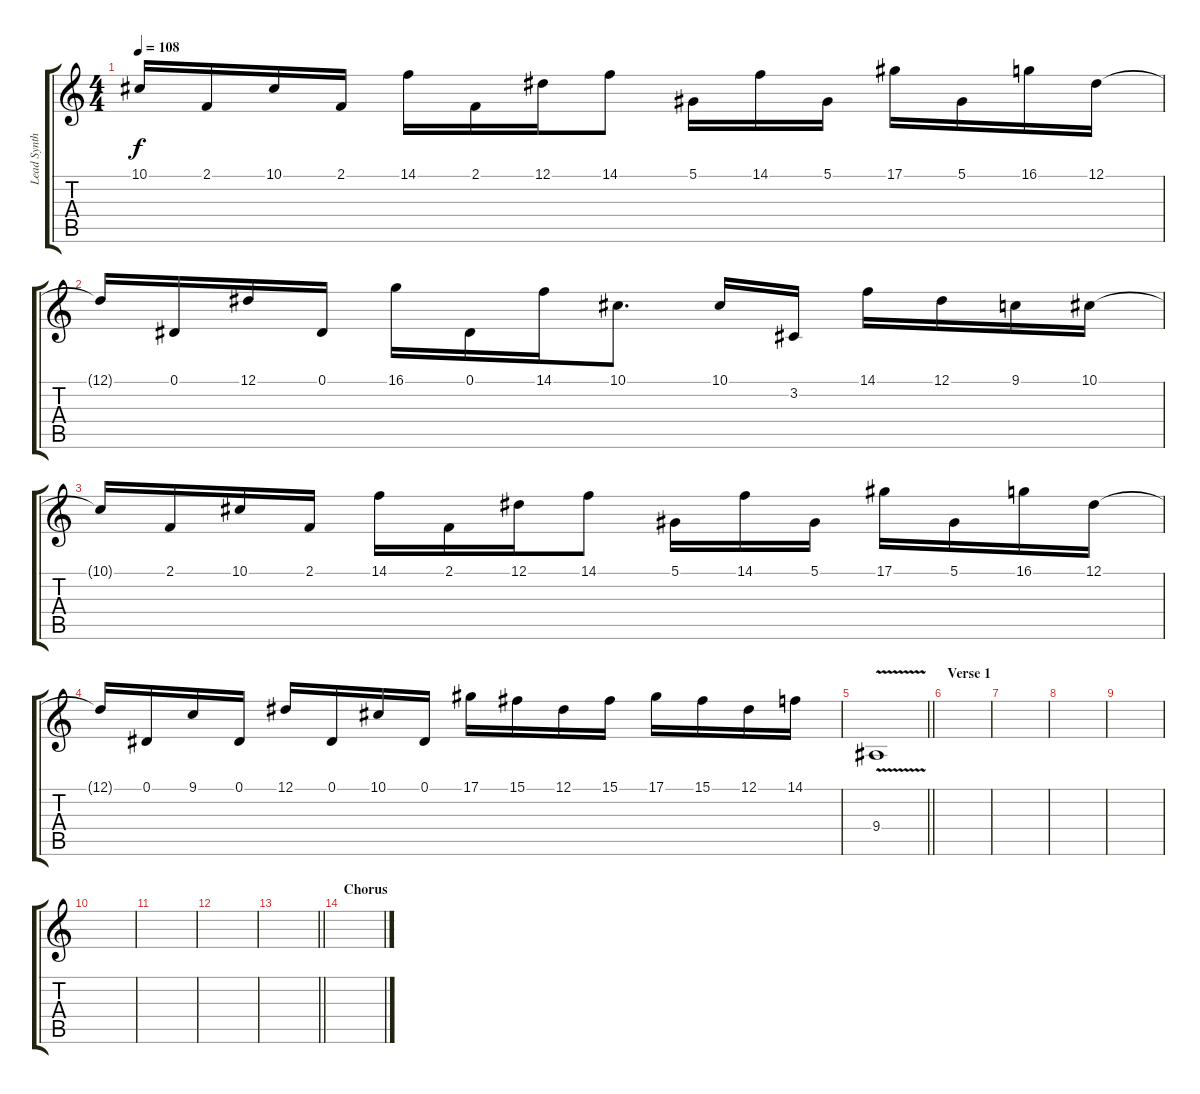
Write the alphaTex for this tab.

\track ("Lead Synth 1" "Lead Synth") {instrument electricpiano2}
\staff {score tabs}
\tuning (Eb4 Bb3 Gb3 Db3 Ab2 Eb2) {hide}
\ts (4 4)
\tempo 108
\clef g2
\ks c
10.1.16{dy f} 2.1.16 10.1.16 2.1.16 14.1.16 2.1.16 12.1.16 14.1.8 5.1.16 14.1.16 5.1.16 17.1.16 5.1.16 16.1.16 12.1.16 |
12.1{t}.16 0.1.16 12.1.16 0.1.16 16.1.16 0.1.16 14.1.16 10.1.8{d} 10.1.16 3.2.16 14.1.16 12.1.16 9.1.16 10.1.16 |
10.1{t}.16 2.1.16 10.1.16 2.1.16 14.1.16 2.1.16 12.1.16 14.1.8 5.1.16 14.1.16 5.1.16 17.1.16 5.1.16 16.1.16 12.1.16 |
12.1{t}.16 0.1.16 9.1.16 0.1.16 12.1.16 0.1.16 10.1.16 0.1.16 17.1.16 15.1.16 12.1.16 15.1.16 17.1.16 15.1.16 12.1.16 14.1.16 |
\barLineRight lightlight
9.4{v}.1 |
\section ("" "Verse 1")
|
|
|
|
|
|
|
\barLineRight lightlight
|
\section ("" "Chorus")
